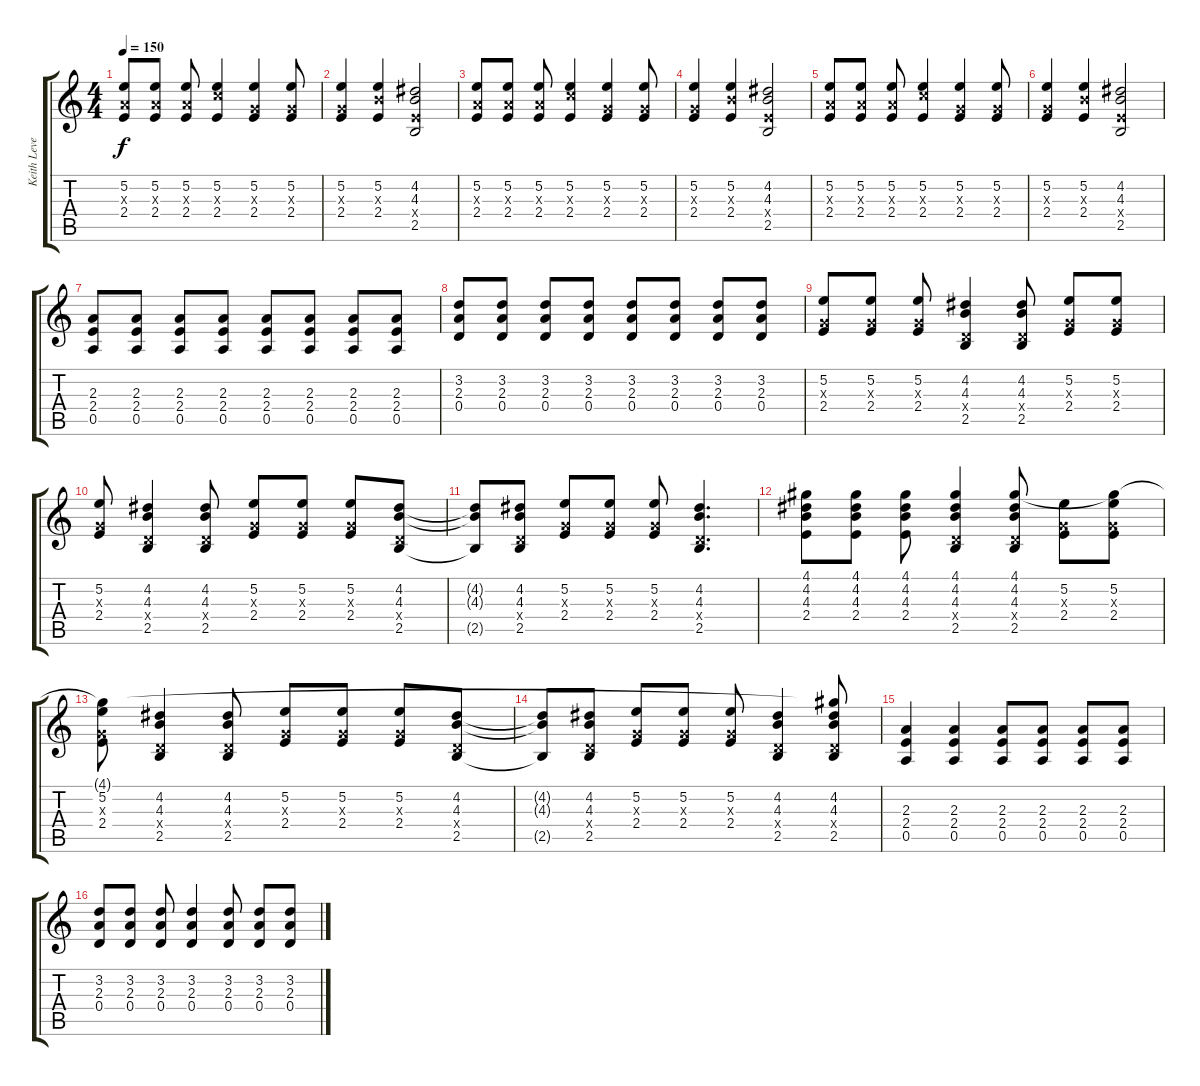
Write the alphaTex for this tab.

\track ("Keith Levene" "Keith Leve") {instrument distortionguitar}
\staff {score tabs}
\tuning (E4 B3 G3 D3 A2 E2) {hide}
\ts (4 4)
\tempo 150
\clef g2
\ks c
(5.2 2.3{x} 2.4).8{dy f} (5.2 2.3{x} 2.4).8 (5.2 2.3{x} 2.4).8 (5.2 5.3{x} 2.4).4 (5.2 0.3{x} 2.4).4 (5.2 0.3{x} 2.4).8 |
(5.2 0.3{x} 2.4).4 (5.2 4.3{x} 2.4).4 (4.2 4.3 2.4{x} 2.5).2 |
(5.2 2.3{x} 2.4).8 (5.2 2.3{x} 2.4).8 (5.2 2.3{x} 2.4).8 (5.2 5.3{x} 2.4).4 (5.2 0.3{x} 2.4).4 (5.2 0.3{x} 2.4).8 |
(5.2 0.3{x} 2.4).4 (5.2 4.3{x} 2.4).4 (4.2 4.3 2.4{x} 2.5).2 |
(5.2 2.3{x} 2.4).8 (5.2 2.3{x} 2.4).8 (5.2 2.3{x} 2.4).8 (5.2 5.3{x} 2.4).4 (5.2 0.3{x} 2.4).4 (5.2 0.3{x} 2.4).8 |
(5.2 0.3{x} 2.4).4 (5.2 4.3{x} 2.4).4 (4.2 4.3 2.4{x} 2.5).2 |
(2.3 2.4 0.5).8 (2.3 2.4 0.5).8 (2.3 2.4 0.5).8 (2.3 2.4 0.5).8 (2.3 2.4 0.5).8 (2.3 2.4 0.5).8 (2.3 2.4 0.5).8 (2.3 2.4 0.5).8 |
(3.2 2.3 0.4).8 (3.2 2.3 0.4).8 (3.2 2.3 0.4).8 (3.2 2.3 0.4).8 (3.2 2.3 0.4).8 (3.2 2.3 0.4).8 (3.2 2.3 0.4).8 (3.2 2.3 0.4).8 |
(5.2 0.3{x} 2.4).8 (5.2 0.3{x} 2.4).8 (5.2 0.3{x} 2.4).8 (4.2 4.3 0.4{x} 2.5).4 (4.2 4.3 0.4{x} 2.5).8 (5.2 0.3{x} 2.4).8 (5.2 0.3{x} 2.4).8 |
(5.2 0.3{x} 2.4).8 (4.2 4.3 0.4{x} 2.5).4 (4.2 4.3 0.4{x} 2.5).8 (5.2 0.3{x} 2.4).8 (5.2 0.3{x} 2.4).8 (5.2 0.3{x} 2.4).8 (4.2 4.3 0.4{x} 2.5).8 |
(4.2{t} 4.3{t} 2.5{t}).8 (4.2 4.3 0.4{x} 2.5).8 (5.2 0.3{x} 2.4).8 (5.2 0.3{x} 2.4).8 (5.2 0.3{x} 2.4).8 (4.2 4.3 0.4{x} 2.5).4{d} |
(4.1 4.2 4.3 2.4).8 (4.1 4.2 4.3 2.4).8 (4.1 4.2 4.3 2.4).8 (4.1 4.2 4.3 0.4{x} 2.5).4 (4.1 4.2 4.3 0.4{x} 2.5).8 (5.2 0.3{x} 2.4).8 (4.1{t} 5.2 0.3{x} 2.4).8 |
(4.1{t} 5.2 0.3{x} 2.4).8 (4.2 4.3 0.4{x} 2.5).4 (4.2 4.3 0.4{x} 2.5).8 (5.2 0.3{x} 2.4).8 (5.2 0.3{x} 2.4).8 (5.2 0.3{x} 2.4).8 (4.2 4.3 0.4{x} 2.5).8 |
(4.2{t} 4.3{t} 2.5{t}).8 (4.2 4.3 0.4{x} 2.5).8 (5.2 0.3{x} 2.4).8 (5.2 0.3{x} 2.4).8 (5.2 0.3{x} 2.4).8 (4.2 4.3 0.4{x} 2.5).4 (4.1{t} 4.2 4.3 0.4{x} 2.5).8 |
(2.3 2.4 0.5).4 (2.3 2.4 0.5).4 (2.3 2.4 0.5).8 (2.3 2.4 0.5).8 (2.3 2.4 0.5).8 (2.3 2.4 0.5).8 |
(3.2 2.3 0.4).8 (3.2 2.3 0.4).8 (3.2 2.3 0.4).8 (3.2 2.3 0.4).4 (3.2 2.3 0.4).8 (3.2 2.3 0.4).8 (3.2 2.3 0.4).8
